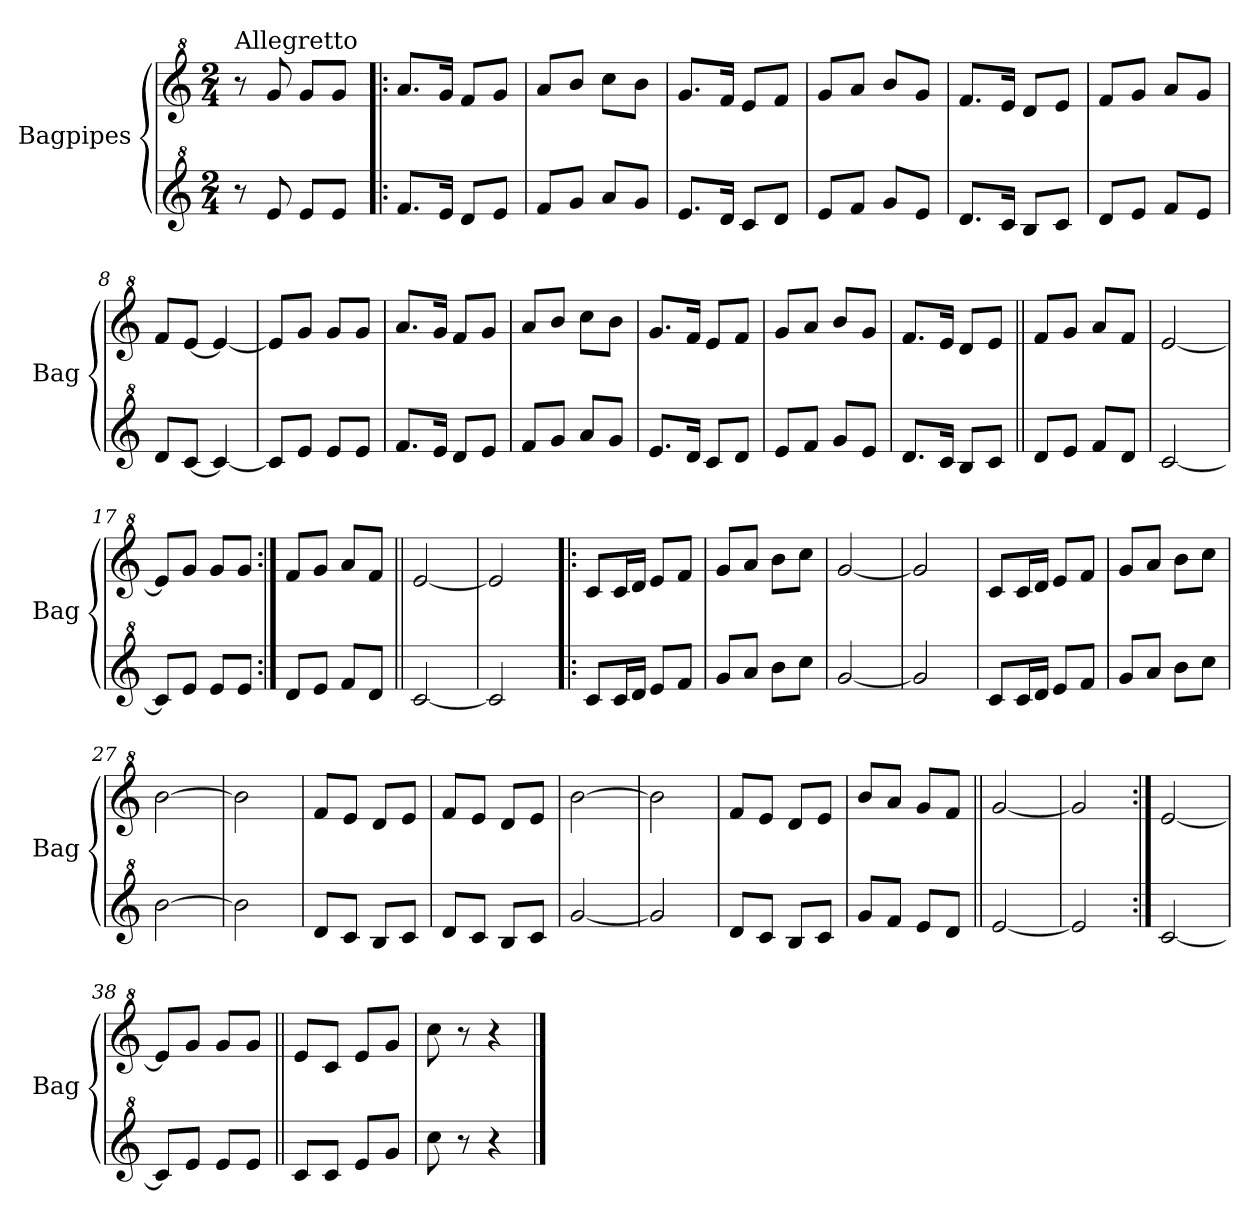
**kern	**kern
*part2	*part1
*staff2	*staff1
*I"Bagpipes	*I"Bagpipes
*I'Bag	*I'Bag
*clefG^2	*clefG^2
*k[]	*k[]
*C:	*C:
*M2/4	*M2/4
=1	=1
!	!LO:TX:a:t=Allegretto
8r	8r
8ee/	8gg/
8ee/L	8gg/L
8ee/J	8gg/J
=2!|:	=2!|:
8.ff/L	8.aa/L
16ee/Jk	16gg/Jk
8dd/L	8ff/L
8ee/J	8gg/J
=3	=3
8ff/L	8aa/L
8gg/J	8bb/J
8aa/L	8ccc\L
8gg/J	8bb\J
=4	=4
8.ee/L	8.gg/L
16dd/Jk	16ff/Jk
8cc/L	8ee/L
8dd/J	8ff/J
=5	=5
8ee/L	8gg/L
8ff/J	8aa/J
8gg/L	8bb/L
8ee/J	8gg/J
=6	=6
8.dd/L	8.ff/L
16cc/Jk	16ee/Jk
8b/L	8dd/L
8cc/J	8ee/J
=7	=7
8dd/L	8ff/L
8ee/J	8gg/J
8ff/L	8aa/L
8ee/J	8gg/J
=8	=8
8dd/L	8ff/L
[8cc/J	[8ee/J
4cc/_	4ee/_
=9	=9
8cc/L]	8ee/L]
8ee/J	8gg/J
8ee/L	8gg/L
8ee/J	8gg/J
!!LO:LB:g=z
=10	=10
8.ff/L	8.aa/L
16ee/Jk	16gg/Jk
8dd/L	8ff/L
8ee/J	8gg/J
=11	=11
8ff/L	8aa/L
8gg/J	8bb/J
8aa/L	8ccc\L
8gg/J	8bb\J
=12	=12
8.ee/L	8.gg/L
16dd/Jk	16ff/Jk
8cc/L	8ee/L
8dd/J	8ff/J
=13	=13
8ee/L	8gg/L
8ff/J	8aa/J
8gg/L	8bb/L
8ee/J	8gg/J
=14	=14
8.dd/L	8.ff/L
16cc/Jk	16ee/Jk
8b/L	8dd/L
8cc/J	8ee/J
=15||	=15||
8dd/L	8ff/L
8ee/J	8gg/J
8ff/L	8aa/L
8dd/J	8ff/J
=16	=16
[2cc/	[2ee/
=17	=17
8cc/L]	8ee/L]
8ee/J	8gg/J
8ee/L	8gg/L
8ee/J	8gg/J
=18:|!	=18:|!
8dd/L	8ff/L
8ee/J	8gg/J
8ff/L	8aa/L
8dd/J	8ff/J
=19||	=19||
[2cc/	[2ee/
!!LO:LB:g=z
=20	=20
2cc/]	2ee/]
=21!|:	=21!|:
8cc/L	8cc/L
16cc/L	16cc/L
16dd/JJ	16dd/JJ
8ee/L	8ee/L
8ff/J	8ff/J
=22	=22
8gg/L	8gg/L
8aa/J	8aa/J
8bb\L	8bb\L
8ccc\J	8ccc\J
=23	=23
[2gg/	[2gg/
=24	=24
2gg/]	2gg/]
=25	=25
8cc/L	8cc/L
16cc/L	16cc/L
16dd/JJ	16dd/JJ
8ee/L	8ee/L
8ff/J	8ff/J
=26	=26
8gg/L	8gg/L
8aa/J	8aa/J
8bb\L	8bb\L
8ccc\J	8ccc\J
=27	=27
[2bb\	[2bb\
=28	=28
2bb\]	2bb\]
=29	=29
8dd/L	8ff/L
8cc/J	8ee/J
8b/L	8dd/L
8cc/J	8ee/J
=30	=30
8dd/L	8ff/L
8cc/J	8ee/J
8b/L	8dd/L
8cc/J	8ee/J
=31	=31
[2gg/	[2bb\
!!LO:LB:g=z
=32	=32
2gg/]	2bb\]
=33	=33
8dd/L	8ff/L
8cc/J	8ee/J
8b/L	8dd/L
8cc/J	8ee/J
=34	=34
8gg/L	8bb/L
8ff/J	8aa/J
8ee/L	8gg/L
8dd/J	8ff/J
=35||	=35||
[2ee/	[2gg/
=36	=36
2ee/]	2gg/]
=37:|!	=37:|!
[2cc/	[2ee/
=38	=38
8cc/L]	8ee/L]
8ee/J	8gg/J
8ee/L	8gg/L
8ee/J	8gg/J
=39||	=39||
8cc/L	8ee/L
8cc/J	8cc/J
8ee/L	8ee/L
8gg/J	8gg/J
=40	=40
8ccc\	8ccc\
8r	8r
4r	4r
==	==
*-	*-
